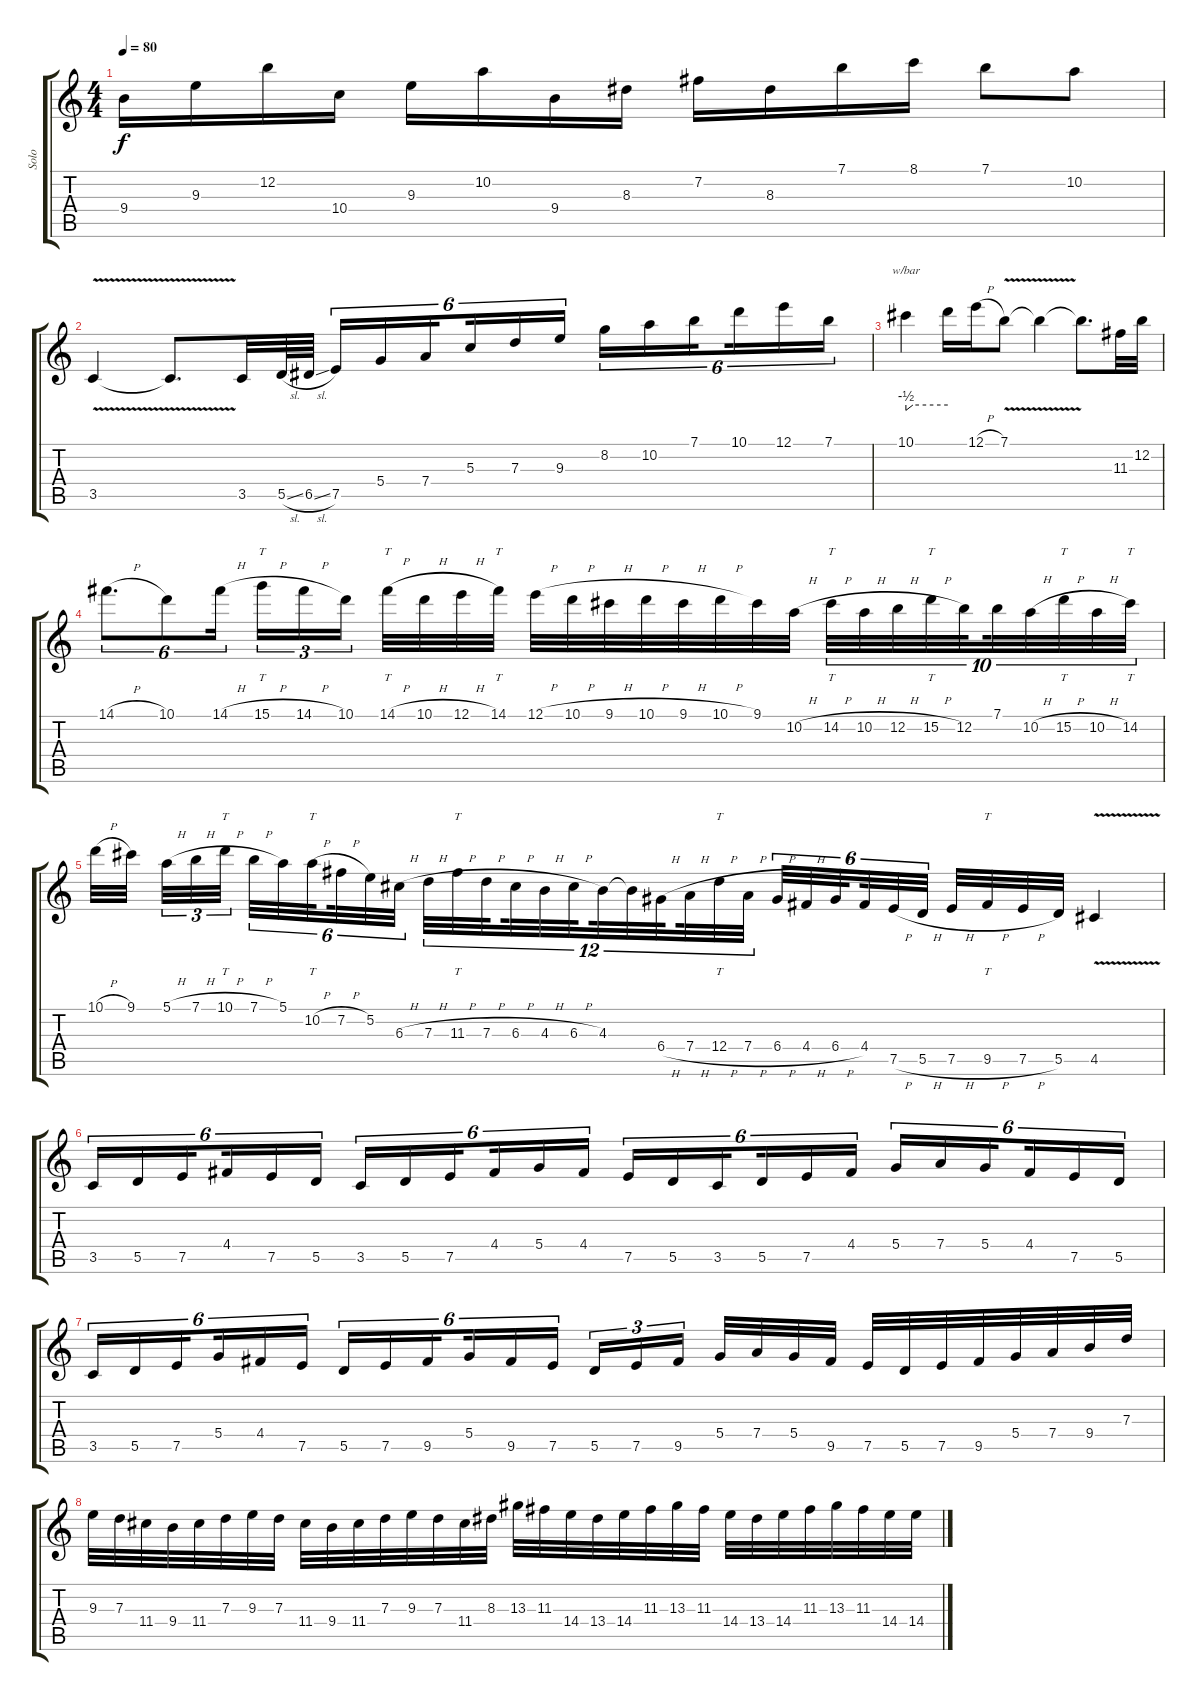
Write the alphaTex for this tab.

\track ("Solo" "Solo") {instrument distortionguitar}
\staff {score tabs}
\tuning (E4 B3 G3 D3 A2 E2) {hide}
\ts (4 4)
\tempo 80
\clef g2
\ks c
9.4.16{dy f} 9.3.16 12.2.16 10.4.16 9.3.16 10.2.16 9.4.16 8.3.16 7.2.16 8.3.16 7.1.16 8.1.16 7.1.8 10.2.8 |
3.5{v}.4{instrument distortionguitar} 3.5{t}.8{d} 3.5.32 5.5{sl}.64 6.5{sl}.64 7.5.16{tu (6 4)} 5.4.16{tu (6 4)} 7.4.16{tu (6 4) beam splitsecondary} 5.3.16{tu (6 4)} 7.3.16{tu (6 4)} 9.3.16{tu (6 4)} 8.2.16{tu (6 4)} 10.2.16{tu (6 4)} 7.1.16{tu (6 4) beam splitsecondary} 10.1.16{tu (6 4)} 12.1.16{tu (6 4)} 7.1.16{tu (6 4)} |
10.1.4{tbe (custom default 0 -2 10 0 60 0)} 10.1{t}.16 12.1{h}.16 7.1{v}.8 7.1{t}.4 7.1{t}.8{d} 11.3.32 12.2.32 |
14.1{h}.8{d tu (6 4)} 10.1.8{tu (6 4)} 14.1{h}.16{tu (6 4)} 15.1{h}.16{tt tu (3 2)} 14.1{h}.16{tu (3 2)} 10.1.16{tu (3 2) beam splitsecondary} 14.1{h}.32{tt} 10.1{h}.32 12.1{h}.32 14.1.32{tt} 12.1{h}.32 10.1{h}.32 9.1{h}.32 10.1{h}.32 9.1{h}.32 10.1{h}.32 9.1.32 10.2{h}.32 14.2{h}.32{tt tu (10 8)} 10.2{h}.32{tu (10 8)} 12.2{h}.32{tu (10 8)} 15.2{h}.32{tt tu (10 8)} 12.2.32{tu (10 8) beam splitsecondary} 7.1.32{tu (10 8)} 10.2{h}.32{tu (10 8)} 15.2{h}.32{tt tu (10 8)} 10.2{h}.32{tu (10 8)} 14.2.32{tt tu (10 8)} |
10.1{h}.32 9.1.32{beam splitsecondary} 5.1{h}.32{tu (3 2)} 7.1{h}.32{tu (3 2)} 10.1{h}.32{tt tu (3 2) beam splitsecondary} 7.1{h}.32{tu (6 4)} 5.1.32{tu (6 4)} 10.2{h}.32{tt tu (6 4) beam splitsecondary} 7.2{h}.32{tu (6 4)} 5.2.32{tu (6 4)} 6.3{h}.32{tu (6 4)} 7.3{h}.32{tu (12 8)} 11.3{h}.32{tt tu (12 8)} 7.3{h}.32{tu (12 8) beam splitsecondary} 6.3{h}.32{tu (12 8)} 4.3{h}.32{tu (12 8)} 6.3{h}.32{tu (12 8) beam splitsecondary} 4.3.32{tu (12 8)} 4.3{t}.32{tu (12 8)} 6.4{h}.32{tu (12 8) beam splitsecondary} 7.4{h}.32{tu (12 8)} 12.4{h}.32{tt tu (12 8)} 7.4{h}.32{tu (12 8)} 6.4{h}.32{tu (6 4)} 4.4{h}.32{tu (6 4)} 6.4{h}.32{tu (6 4) beam splitsecondary} 4.4.32{tu (6 4)} 7.5{h}.32{tu (6 4)} 5.5{h}.32{tu (6 4) beam splitsecondary} 7.5{h}.32 9.5{h}.32{tt} 7.5{h}.32 5.5.32 4.5{v}.4 |
3.5.16{tu (6 4)} 5.5.16{tu (6 4)} 7.5.16{tu (6 4) beam splitsecondary} 4.4.16{tu (6 4)} 7.5.16{tu (6 4)} 5.5.16{tu (6 4)} 3.5.16{tu (6 4)} 5.5.16{tu (6 4)} 7.5.16{tu (6 4) beam splitsecondary} 4.4.16{tu (6 4)} 5.4.16{tu (6 4)} 4.4.16{tu (6 4)} 7.5.16{tu (6 4)} 5.5.16{tu (6 4)} 3.5.16{tu (6 4) beam splitsecondary} 5.5.16{tu (6 4)} 7.5.16{tu (6 4)} 4.4.16{tu (6 4)} 5.4.16{tu (6 4)} 7.4.16{tu (6 4)} 5.4.16{tu (6 4) beam splitsecondary} 4.4.16{tu (6 4)} 7.5.16{tu (6 4)} 5.5.16{tu (6 4)} |
3.5.16{tu (6 4)} 5.5.16{tu (6 4)} 7.5.16{tu (6 4) beam splitsecondary} 5.4.16{tu (6 4)} 4.4.16{tu (6 4)} 7.5.16{tu (6 4)} 5.5.16{tu (6 4)} 7.5.16{tu (6 4)} 9.5.16{tu (6 4) beam splitsecondary} 5.4.16{tu (6 4)} 9.5.16{tu (6 4)} 7.5.16{tu (6 4)} 5.5.16{tu (3 2)} 7.5.16{tu (3 2)} 9.5.16{tu (3 2) beam splitsecondary} 5.4.32 7.4.32 5.4.32 9.5.32 7.5.32 5.5.32 7.5.32 9.5.32 5.4.32 7.4.32 9.4.32 7.3.32 |
9.3.32 7.3.32 11.4.32 9.4.32 11.4.32 7.3.32 9.3.32 7.3.32 11.4.32 9.4.32 11.4.32 7.3.32 9.3.32 7.3.32 11.4.32 8.3.32 13.3.32 11.3.32 14.4.32 13.4.32 14.4.32 11.3.32 13.3.32 11.3.32 14.4.32 13.4.32 14.4.32 11.3.32 13.3.32 11.3.32 14.4.32 14.4.32
